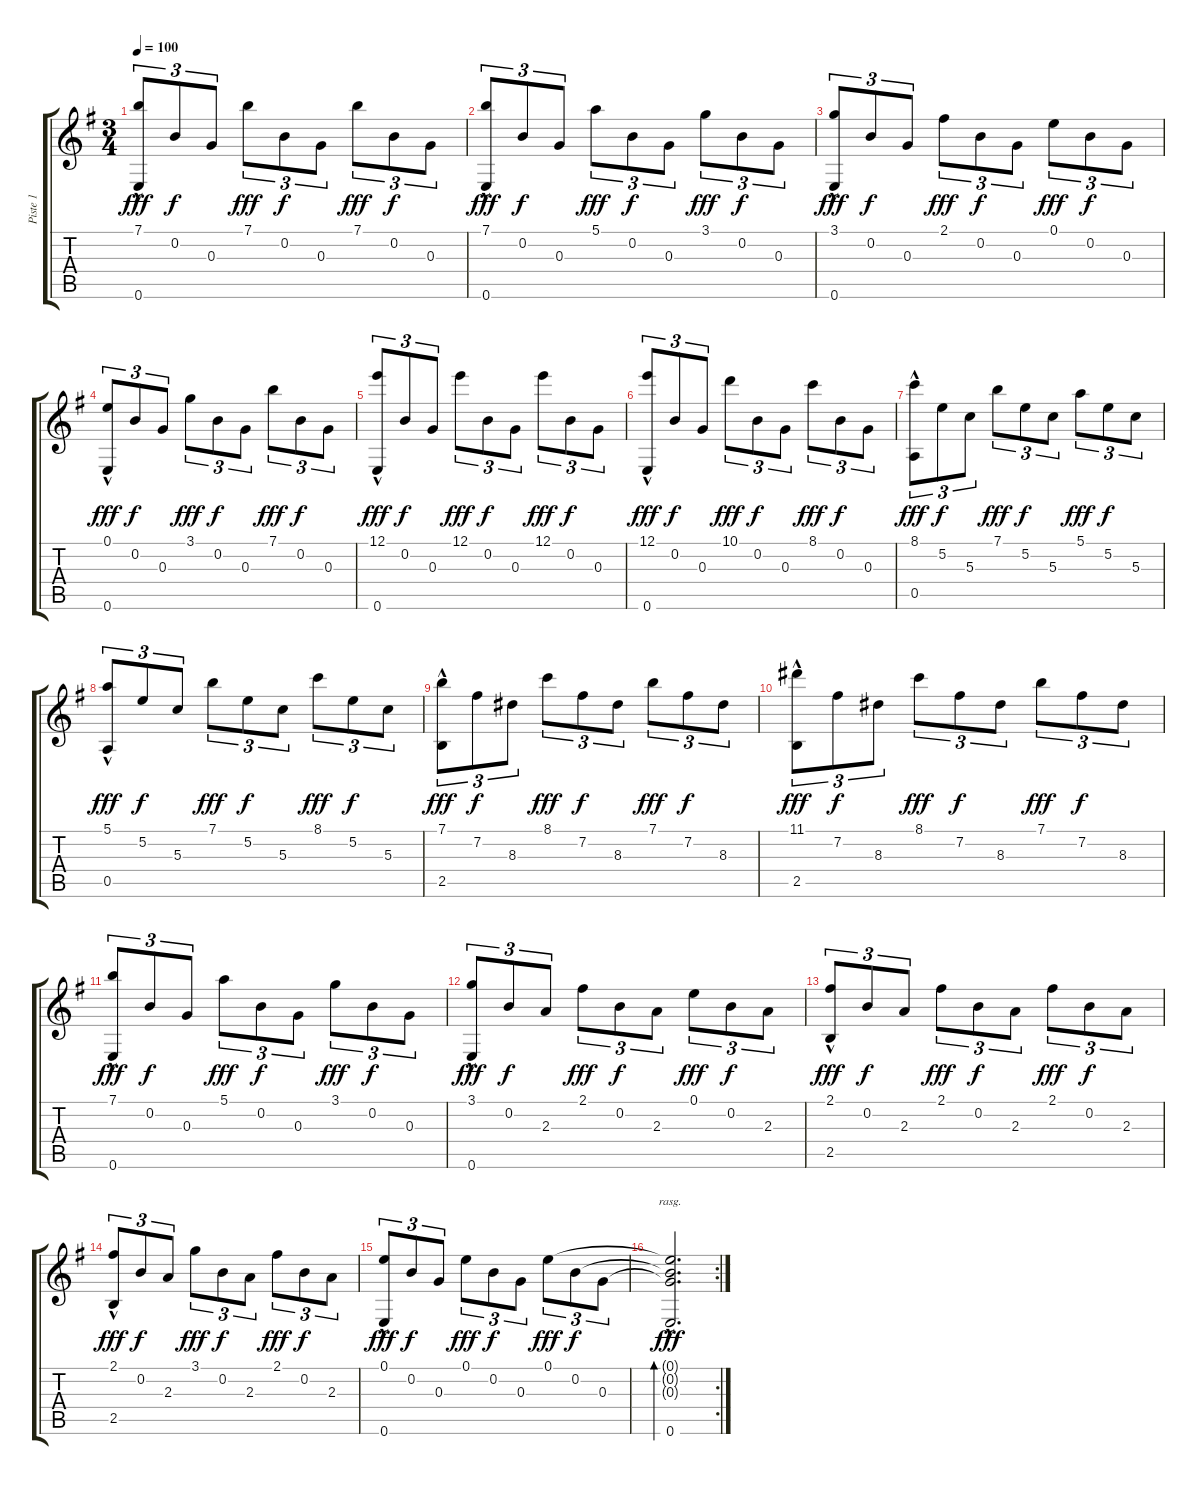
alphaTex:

\track ("Piste 1" "Piste 1") {instrument acousticguitarnylon}
\staff {score tabs}
\tuning (E4 B3 G3 D3 A2 E2) {hide}
\ts (3 4)
\tempo 100
\clef g2
\ks eminor
(7.1 0.6{hac}).8{tu (3 2) dy fff instrument acousticguitarnylon} 0.2.8{tu (3 2) dy f} 0.3.8{tu (3 2)} 7.1.8{tu (3 2) dy fff} 0.2.8{tu (3 2) dy f} 0.3.8{tu (3 2)} 7.1.8{tu (3 2) dy fff} 0.2.8{tu (3 2) dy f} 0.3.8{tu (3 2)} |
(7.1 0.6{hac}).8{tu (3 2) dy fff} 0.2.8{tu (3 2) dy f} 0.3.8{tu (3 2)} 5.1.8{tu (3 2) dy fff} 0.2.8{tu (3 2) dy f} 0.3.8{tu (3 2)} 3.1.8{tu (3 2) dy fff} 0.2.8{tu (3 2) dy f} 0.3.8{tu (3 2)} |
(3.1 0.6{hac}).8{tu (3 2) dy fff} 0.2.8{tu (3 2) dy f} 0.3.8{tu (3 2)} 2.1.8{tu (3 2) dy fff} 0.2.8{tu (3 2) dy f} 0.3.8{tu (3 2)} 0.1.8{tu (3 2) dy fff} 0.2.8{tu (3 2) dy f} 0.3.8{tu (3 2)} |
(0.1 0.6{hac}).8{tu (3 2) dy fff} 0.2.8{tu (3 2) dy f} 0.3.8{tu (3 2)} 3.1.8{tu (3 2) dy fff} 0.2.8{tu (3 2) dy f} 0.3.8{tu (3 2)} 7.1.8{tu (3 2) dy fff} 0.2.8{tu (3 2) dy f} 0.3.8{tu (3 2)} |
(12.1 0.6{hac}).8{tu (3 2) dy fff} 0.2.8{tu (3 2) dy f} 0.3.8{tu (3 2)} 12.1.8{tu (3 2) dy fff} 0.2.8{tu (3 2) dy f} 0.3.8{tu (3 2)} 12.1.8{tu (3 2) dy fff} 0.2.8{tu (3 2) dy f} 0.3.8{tu (3 2)} |
(12.1 0.6{hac}).8{tu (3 2) dy fff} 0.2.8{tu (3 2) dy f} 0.3.8{tu (3 2)} 10.1.8{tu (3 2) dy fff} 0.2.8{tu (3 2) dy f} 0.3.8{tu (3 2)} 8.1.8{tu (3 2) dy fff} 0.2.8{tu (3 2) dy f} 0.3.8{tu (3 2)} |
(8.1 0.5{hac}).8{tu (3 2) dy fff} 5.2.8{tu (3 2) dy f} 5.3.8{tu (3 2)} 7.1.8{tu (3 2) dy fff} 5.2.8{tu (3 2) dy f} 5.3.8{tu (3 2)} 5.1.8{tu (3 2) dy fff} 5.2.8{tu (3 2) dy f} 5.3.8{tu (3 2)} |
(5.1 0.5{hac}).8{tu (3 2) dy fff} 5.2.8{tu (3 2) dy f} 5.3.8{tu (3 2)} 7.1.8{tu (3 2) dy fff} 5.2.8{tu (3 2) dy f} 5.3.8{tu (3 2)} 8.1.8{tu (3 2) dy fff} 5.2.8{tu (3 2) dy f} 5.3.8{tu (3 2)} |
(7.1 2.5{hac}).8{tu (3 2) dy fff} 7.2.8{tu (3 2) dy f} 8.3.8{tu (3 2)} 8.1.8{tu (3 2) dy fff} 7.2.8{tu (3 2) dy f} 8.3.8{tu (3 2)} 7.1.8{tu (3 2) dy fff} 7.2.8{tu (3 2) dy f} 8.3.8{tu (3 2)} |
(11.1 2.5{hac}).8{tu (3 2) dy fff} 7.2.8{tu (3 2) dy f} 8.3.8{tu (3 2)} 8.1.8{tu (3 2) dy fff} 7.2.8{tu (3 2) dy f} 8.3.8{tu (3 2)} 7.1.8{tu (3 2) dy fff} 7.2.8{tu (3 2) dy f} 8.3.8{tu (3 2)} |
(7.1 0.6{hac}).8{tu (3 2) dy fff} 0.2.8{tu (3 2) dy f} 0.3.8{tu (3 2)} 5.1.8{tu (3 2) dy fff} 0.2.8{tu (3 2) dy f} 0.3.8{tu (3 2)} 3.1.8{tu (3 2) dy fff} 0.2.8{tu (3 2) dy f} 0.3.8{tu (3 2)} |
(3.1 0.6{hac}).8{tu (3 2) dy fff} 0.2.8{tu (3 2) dy f} 2.3.8{tu (3 2)} 2.1.8{tu (3 2) dy fff} 0.2.8{tu (3 2) dy f} 2.3.8{tu (3 2)} 0.1.8{tu (3 2) dy fff} 0.2.8{tu (3 2) dy f} 2.3.8{tu (3 2)} |
(2.1 2.5{hac}).8{tu (3 2) dy fff} 0.2.8{tu (3 2) dy f} 2.3.8{tu (3 2)} 2.1.8{tu (3 2) dy fff} 0.2.8{tu (3 2) dy f} 2.3.8{tu (3 2)} 2.1.8{tu (3 2) dy fff} 0.2.8{tu (3 2) dy f} 2.3.8{tu (3 2)} |
(2.1 2.5{hac}).8{tu (3 2) dy fff} 0.2.8{tu (3 2) dy f} 2.3.8{tu (3 2)} 3.1.8{tu (3 2) dy fff} 0.2.8{tu (3 2) dy f} 2.3.8{tu (3 2)} 2.1.8{tu (3 2) dy fff} 0.2.8{tu (3 2) dy f} 2.3.8{tu (3 2)} |
(0.1 0.6{hac}).8{tu (3 2) dy fff} 0.2.8{tu (3 2) dy f} 0.3.8{tu (3 2)} 0.1.8{tu (3 2) dy fff} 0.2.8{tu (3 2) dy f} 0.3.8{tu (3 2)} 0.1.8{tu (3 2) dy fff} 0.2.8{tu (3 2) dy f} 0.3.8{tu (3 2)} |
\rc 2
(0.1{hac t} 0.2{hac t} 0.3{hac t} 0.6{hac}).2{d bd 60 rasg ii dy fff}
